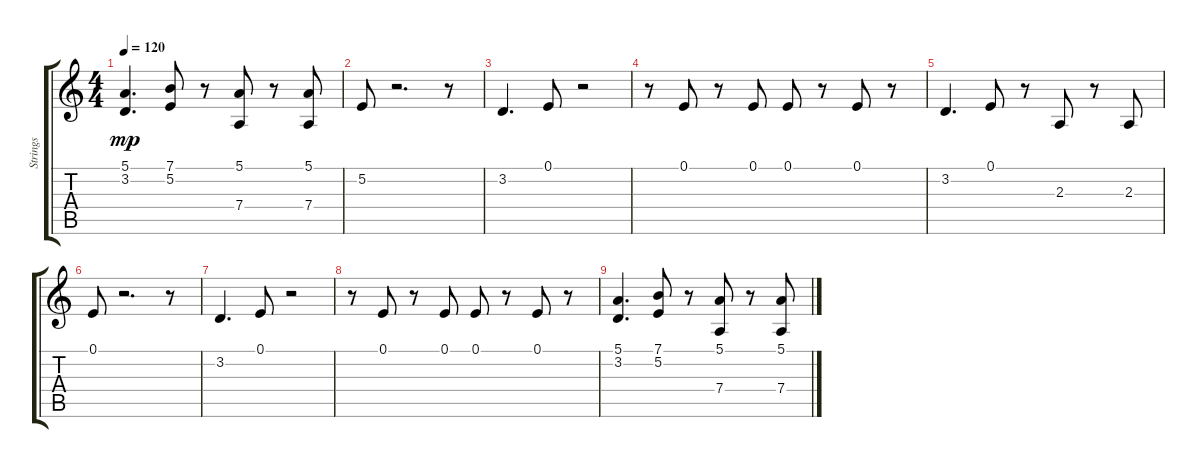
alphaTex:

\track ("Strings" "Strings") {instrument stringensemble1}
\staff {score tabs}
\tuning (E4 B3 G3 D3 A2 E2) {hide}
\ts (4 4)
\tempo 120
\clef g2
\ks c
(5.1 3.2).4{d dy mp volume 12} (7.1 5.2).8{volume 12} r.8 (5.1 7.4).8{volume 12} r.8 (5.1 7.4).8{volume 11} |
5.2.8{volume 11} r.2{d} r.8 |
3.2.4{d volume 10} 0.1.8{volume 9} r.2 |
r.8 0.1.8{volume 8} r.8 0.1.8{volume 8} 0.1.8{volume 8} r.8 0.1.8{volume 7} r.8 |
3.2.4{d volume 7} 0.1.8{volume 6} r.8 2.3.8{volume 6} r.8 2.3.8{volume 6} |
0.1.8{volume 6} r.2{d} r.8 |
3.2.4{d volume 4} 0.1.8{volume 4} r.2 |
r.8 0.1.8{volume 3} r.8 0.1.8{volume 2} 0.1.8{volume 2} r.8 0.1.8{volume 2} r.8 |
(5.1 3.2).4{d volume 1} (7.1 5.2).8{volume 1} r.8 (5.1 7.4).8{volume 1} r.8 (5.1 7.4).8{volume 0}
